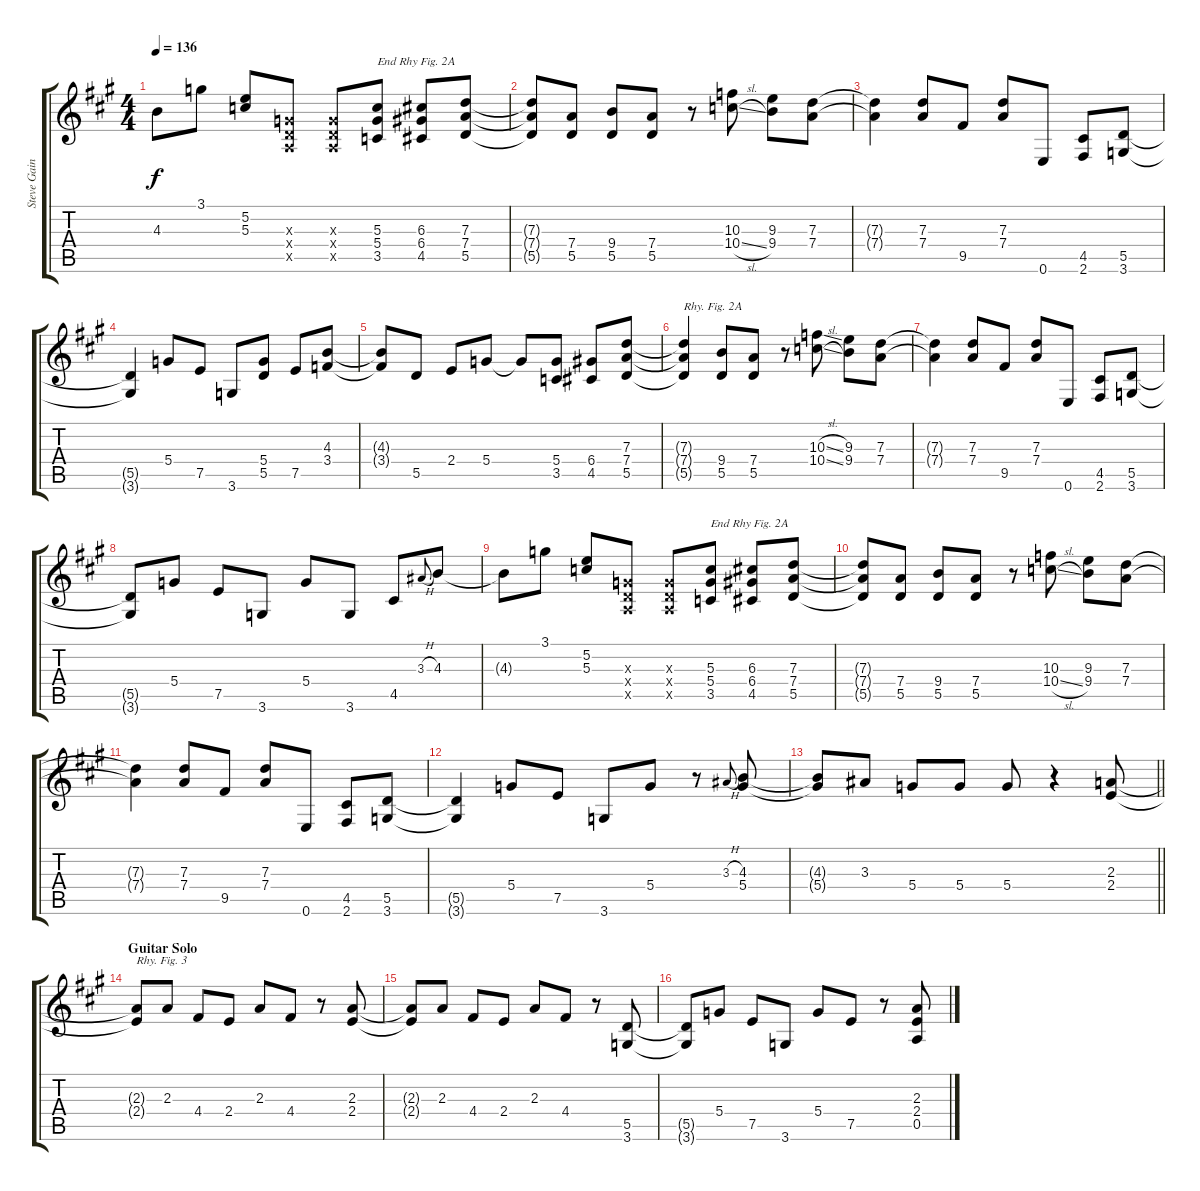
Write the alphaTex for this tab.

\track ("Steve Gaines - Rhythm Guitar" "Steve Gain") {instrument overdrivenguitar}
\staff {score tabs}
\tuning (E4 B3 G3 D3 A2 E2) {hide}
\ts (4 4)
\tempo 136
\clef g2
\ks a
4.3{t}.8{dy f} 3.1.8 (5.2 5.3).8 (0.3{x} 0.4{x} 0.5{x}).8 (0.3{x} 0.4{x} 0.5{x}).8 (5.3 5.4 3.5).8{txt "End Rhy Fig. 2A"} (6.3 6.4 4.5).8 (7.3 7.4 5.5).8 |
(7.3{t} 7.4{t} 5.5{t}).8 (7.4 5.5).8 (9.4 5.5).8 (7.4 5.5).8 r.8 (10.3 10.4{sl}).8 (9.3 9.4).8 (7.3 7.4).8 |
(7.3{t} 7.4{t}).4 (7.3 7.4).8 9.5.8 (7.3 7.4).8 0.6.8 (4.5 2.6).8 (5.5 3.6).8 |
(5.5{t} 3.6{t}).4 5.4.8 7.5.8 3.6.8 (5.4 5.5).8 7.5.8 (4.3 3.4).8 |
(4.3{t} 3.4{t}).8 5.5.8 2.4.8 5.4.8 5.4{t}.8 (5.4 3.5).8 (6.4 4.5).8 (7.3 7.4 5.5).8 |
(7.3{t} 7.4{t} 5.5{t}).4{txt "Rhy. Fig. 2A"} (9.4 5.5).8 (7.4 5.5).8 r.8 (10.3{sl} 10.4{sl}).8 (9.3 9.4).8 (7.3 7.4).8 |
(7.3{t} 7.4{t}).4 (7.3 7.4).8 9.5.8 (7.3 7.4).8 0.6.8 (4.5 2.6).8 (5.5 3.6).8 |
(5.5{t} 3.6{t}).8 5.4.8 7.5.8 3.6.8 5.4.8 3.6.8 4.5.8 3.3{h}.8{gr onbeat} 4.3.8 |
4.3{t}.8 3.1.8 (5.2 5.3).8 (0.3{x} 0.4{x} 0.5{x}).8 (0.3{x} 0.4{x} 0.5{x}).8 (5.3 5.4 3.5).8{txt "End Rhy Fig. 2A"} (6.3 6.4 4.5).8 (7.3 7.4 5.5).8 |
(7.3{t} 7.4{t} 5.5{t}).8 (7.4 5.5).8 (9.4 5.5).8 (7.4 5.5).8 r.8 (10.3 10.4{sl}).8 (9.3 9.4).8 (7.3 7.4).8 |
(7.3{t} 7.4{t}).4 (7.3 7.4).8 9.5.8 (7.3 7.4).8 0.6.8 (4.5 2.6).8 (5.5 3.6).8 |
(5.5{t} 3.6{t}).4 5.4.8 7.5.8 3.6.8 5.4.8 r.8 3.3{h}.8{gr onbeat} (4.3 5.4).8 |
\barLineRight lightlight
(4.3{t} 5.4{t}).8 3.3.8 5.4.8 5.4.8 5.4.8 r.4 (2.3 2.4).8 |
\section ("" "Guitar Solo")
(2.3{t} 2.4{t}).8{txt "Rhy. Fig. 3"} 2.3.8 4.4.8 2.4.8 2.3.8 4.4.8 r.8 (2.3 2.4).8 |
(2.3{t} 2.4{t}).8 2.3.8 4.4.8 2.4.8 2.3.8 4.4.8 r.8 (5.5 3.6).8 |
(5.5{t} 3.6{t}).8 5.4.8 7.5.8 3.6.8 5.4.8 7.5.8 r.8 (2.3 2.4 0.5).8
